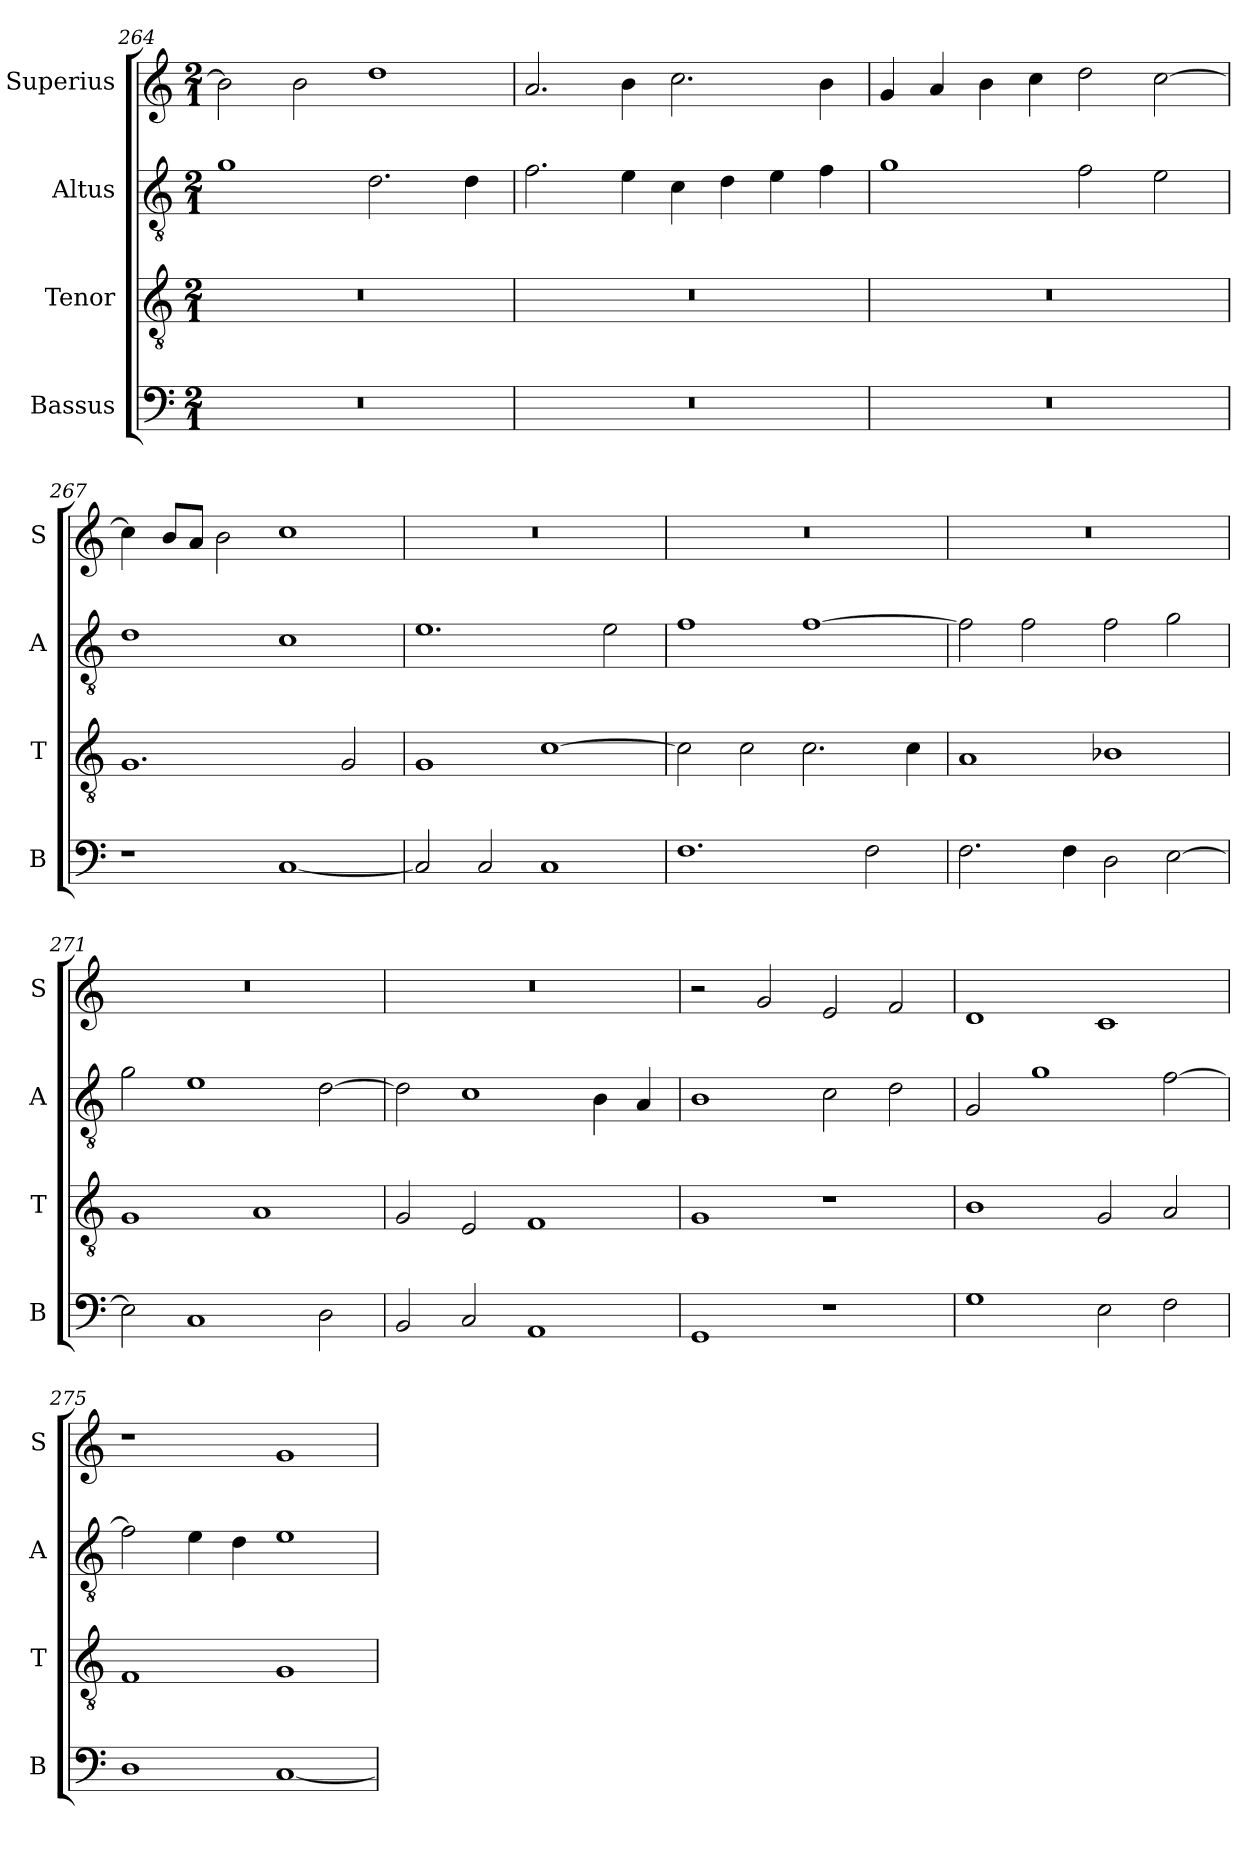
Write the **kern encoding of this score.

**kern	**kern	**kern	**kern
*part4	*part3	*part2	*part1
*staff4	*staff3	*staff2	*staff1
*I"Bassus	*I"Tenor	*I"Altus	*I"Superius
*I'B	*I'T	*I'A	*I'S
*clefF4	*clefGv2	*clefGv2	*clefG2
*k[]	*k[]	*k[]	*k[]
*C:	*C:	*C:	*C:
*M2/1	*M2/1	*M2/1	*M2/1
=264	=264	=264	=264
0r	0r	1g	2b]
.	.	.	2b
.	.	2.d	1dd
.	.	4d	.
=265	=265	=265	=265
0r	0r	2.f	2.a
.	.	4e	4b
.	.	4c	2.cc
.	.	4d	.
.	.	4e	.
.	.	4f	4b
=266	=266	=266	=266
0r	0r	1g	4g
.	.	.	4a
.	.	.	4b
.	.	.	4cc
.	.	2f	2dd
.	.	2e	[2cc
=267	=267	=267	=267
1r	1.G	1d	4cc]
.	.	.	8bL
.	.	.	8aJ
.	.	.	2b
[1C	.	1c	1cc
.	2G	.	.
=268	=268	=268	=268
2C]	1G	1.e	0r
2C	.	.	.
1C	[1c	.	.
.	.	2e	.
=269	=269	=269	=269
1.F	2c]	1f	0r
.	2c	.	.
.	2.c	[1f	.
2F	.	.	.
.	4c	.	.
=270	=270	=270	=270
2.F	1A	2f]	0r
.	.	2f	.
4F	.	.	.
2D	1B-X	2f	.
[2E	.	2g	.
=271	=271	=271	=271
2E]	1G	2g	0r
1C	.	1e	.
.	1A	.	.
2D	.	[2d	.
=272	=272	=272	=272
2BB	2G	2d]	0r
2C	2E	1c	.
1AA	1F	.	.
.	.	4B	.
.	.	4A	.
=273	=273	=273	=273
1GG	1G	1B	2r
.	.	.	2g
1r	1r	2c	2e
.	.	2d	2f
=274	=274	=274	=274
1G	1B	2G	1d
.	.	1g	.
2E	2G	.	1c
2F	2A	[2f	.
=275	=275	=275	=275
1D	1F	2f]	1r
.	.	4e	.
.	.	4d	.
[1C	1G	1e	1g
=	=	=	=
*-	*-	*-	*-
